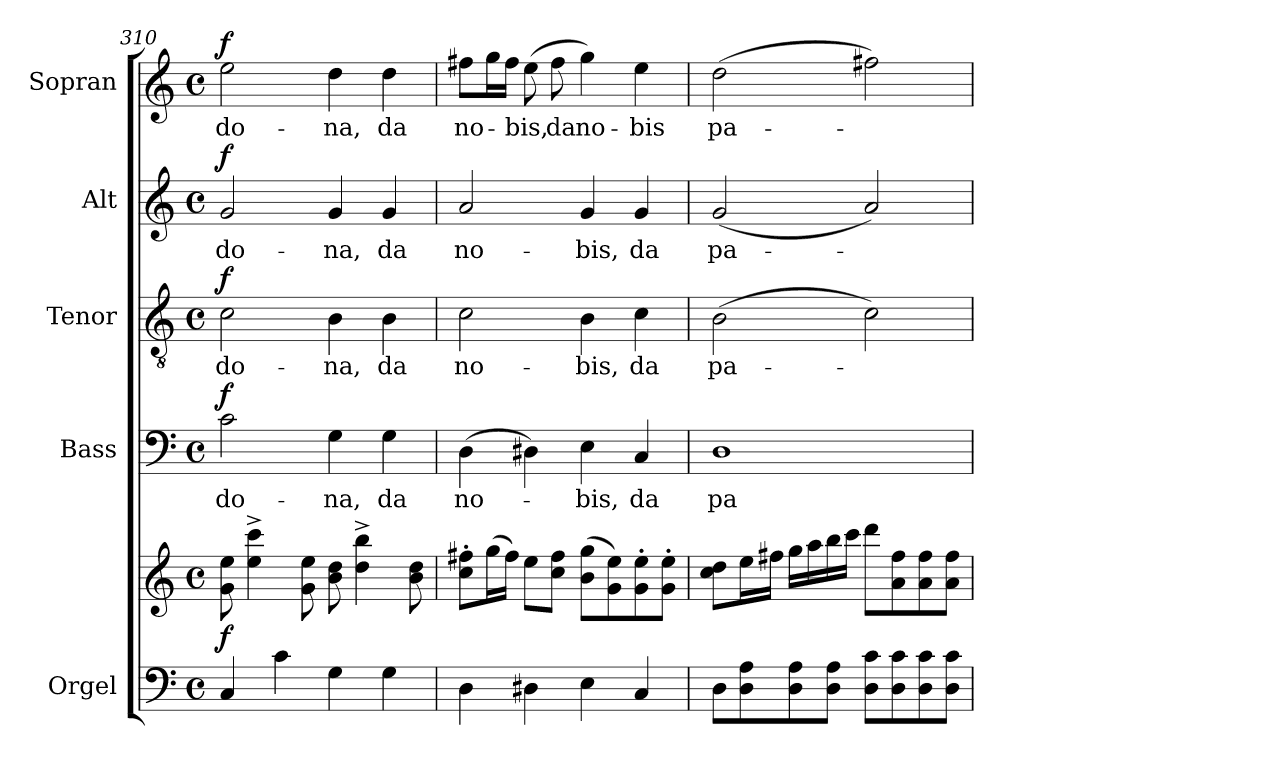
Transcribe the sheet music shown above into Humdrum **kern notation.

**kern	**kern	**dynam	**kern	**text	**dynam	**kern	**text	**dynam	**kern	**text	**dynam	**kern	**text	**dynam
*part5	*part5	*part5	*part4	*part4	*part4	*part3	*part3	*part3	*part2	*part2	*part2	*part1	*part1	*part1
*staff6	*staff5	*staff5/6	*staff4	*staff4	*staff4	*staff3	*staff3	*staff3	*staff2	*staff2	*staff2	*staff1	*staff1	*staff1
*I"Orgel	*	*	*I"Bass	*	*	*I"Tenor	*	*	*I"Alt	*	*	*I"Sopran	*	*
*I'Org.	*	*	*I'B.	*	*	*I'T.	*	*	*I'A.	*	*	*I'S.	*	*
*clefF4	*clefG2	*	*clefF4	*	*	*clefGv2	*	*	*clefG2	*	*	*clefG2	*	*
*k[]	*k[]	*	*k[]	*	*	*k[]	*	*	*k[]	*	*	*k[]	*	*
*C:	*C:	*	*C:	*	*	*C:	*	*	*C:	*	*	*C:	*	*
*M4/4	*M4/4	*	*M4/4	*	*	*M4/4	*	*	*M4/4	*	*	*M4/4	*	*
*met(c)	*met(c)	*	*met(c)	*	*	*met(c)	*	*	*met(c)	*	*	*met(c)	*	*
=310	=310	=310	=310	=310	=310	=310	=310	=310	=310	=310	=310	=310	=310	=310
!	!	!LO:DY:b	!	!LO:LY:b	!LO:DY:a	!	!LO:LY:b	!LO:DY:a	!	!LO:LY:b	!LO:DY:a	!	!LO:LY:b	!LO:DY:a
4C/	8g\ 8ee\	f	2c\	do-	f	2c\	do-	f	2g/	do-	f	2ee\	do-	f
.	4ee\^> 4ccc\^>	.	.	.	.	.	.	.	.	.	.	.	.	.
4c\	.	.	.	.	.	.	.	.	.	.	.	.	.	.
.	8g\ 8ee\	.	.	.	.	.	.	.	.	.	.	.	.	.
!	!	!	!	!LO:LY:b	!	!	!LO:LY:b	!	!	!LO:LY:b	!	!	!LO:LY:b	!
4G\	8b\ 8dd\	.	4G\	-na,	.	4B\	-na,	.	4g/	-na,	.	4dd\	-na,	.
.	4dd\^> 4bb\^>	.	.	.	.	.	.	.	.	.	.	.	.	.
!	!	!	!	!LO:LY:b	!	!	!LO:LY:b	!	!	!LO:LY:b	!	!	!LO:LY:b	!
4G\	.	.	4G\	da	.	4B\	da	.	4g/	da	.	4dd\	da	.
.	8b\ 8dd\	.	.	.	.	.	.	.	.	.	.	.	.	.
=311	=311	=311	=311	=311	=311	=311	=311	=311	=311	=311	=311	=311	=311	=311
!	!	!	!	!LO:LY:b	!	!	!LO:LY:b	!	!	!LO:LY:b	!	!	!LO:LY:b	!
4D\	8cc\'> 8ff#X\'>L	.	(>4D\	no-	.	2c\	no-	.	2a/	no-	.	8ff#X\L	no-	.
.	(>16gg\L	.	.	.	.	.	.	.	.	.	.	16gg\L	.	.
.	16ff#\JJ)	.	.	.	.	.	.	.	.	.	.	16ff#\JJ	.	.
!	!	!	!	!	!	!	!	!	!	!	!	!	!LO:LY:b	!
4D#X\	8ee\L	.	4D#X\)	.	.	.	.	.	.	.	.	(>8ee\	-bis,	.
!	!	!	!	!	!	!	!	!	!	!	!	!	!LO:LY:b	!
.	8cc\ 8ff#\J	.	.	.	.	.	.	.	.	.	.	8ff#\	da	.
!	!	!	!	!LO:LY:b	!	!	!LO:LY:b	!	!	!LO:LY:b	!	!	!LO:LY:b	!
4E\	(>8b\ 8gg\L	.	4E\	-bis,	.	4B\	-bis,	.	4g/	-bis,	.	4gg\)	no-	.
.	8g\ 8ee\)	.	.	.	.	.	.	.	.	.	.	.	.	.
!	!	!	!	!LO:LY:b	!	!	!LO:LY:b	!	!	!LO:LY:b	!	!	!LO:LY:b	!
4C/	8g\'> 8ee\'>	.	4C/	da	.	4c\	da	.	4g/	da	.	4ee\	-bis	.
.	8g\'> 8ee\'>J	.	.	.	.	.	.	.	.	.	.	.	.	.
=312	=312	=312	=312	=312	=312	=312	=312	=312	=312	=312	=312	=312	=312	=312
!	!	!	!	!LO:LY:b	!	!	!LO:LY:b	!	!	!LO:LY:b	!	!	!LO:LY:b	!
8D\L	8cc\ 8dd\L	.	1D	pa-	.	(>2B\	pa-	.	(<2g/	pa-	.	(>2dd\	pa-	.
8D\ 8A\	16ee\L	.	.	.	.	.	.	.	.	.	.	.	.	.
.	16ff#X\JJ	.	.	.	.	.	.	.	.	.	.	.	.	.
8D\ 8A\	16gg\LL	.	.	.	.	.	.	.	.	.	.	.	.	.
.	16aa\	.	.	.	.	.	.	.	.	.	.	.	.	.
8D\ 8A\J	16bb\	.	.	.	.	.	.	.	.	.	.	.	.	.
.	16ccc\JJ	.	.	.	.	.	.	.	.	.	.	.	.	.
8D\ 8c\L	8ddd\L	.	.	.	.	2c\)	.	.	2a/)	.	.	2ff#X\)	.	.
8D\ 8c\	8a\ 8ff#\	.	.	.	.	.	.	.	.	.	.	.	.	.
8D\ 8c\	8a\ 8ff#\	.	.	.	.	.	.	.	.	.	.	.	.	.
8D\ 8c\J	8a\ 8ff#\J	.	.	.	.	.	.	.	.	.	.	.	.	.
=	=	=	=	=	=	=	=	=	=	=	=	=	=	=
*-	*-	*-	*-	*-	*-	*-	*-	*-	*-	*-	*-	*-	*-	*-
